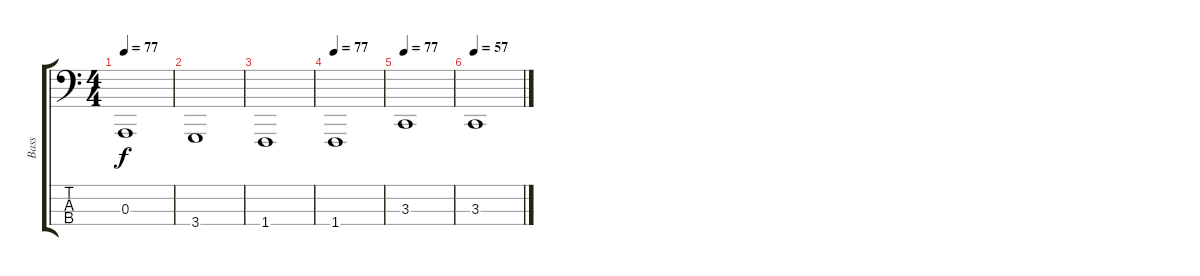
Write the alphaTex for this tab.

\track ("Bass" "Bass") {instrument lead8bassandlead}
\staff {score tabs}
\tuning (G2 D2 A1 E1) {hide}
\ts (4 4)
\tempo 77
\clef f4
\ks c
0.3.1{dy f} |
3.4.1 |
1.4.1 |
\tempo 77
1.4.1 |
\tempo 77
3.3.1 |
\tempo 57
3.3.1
